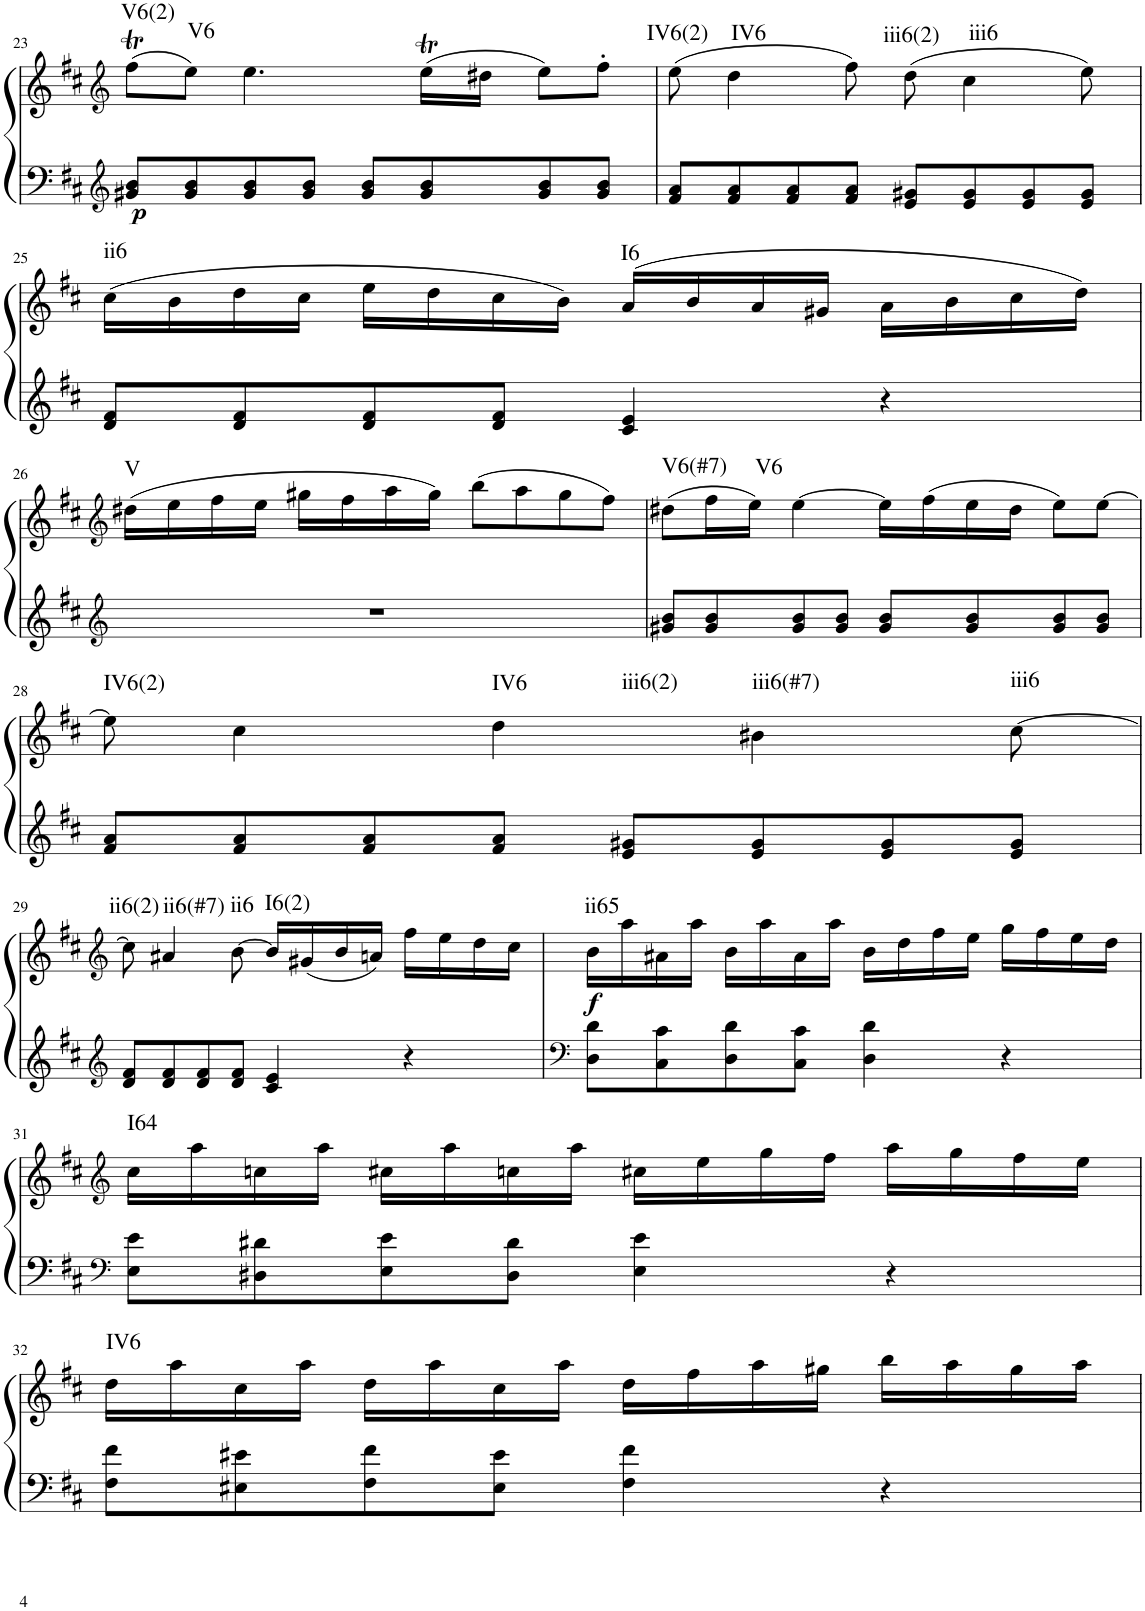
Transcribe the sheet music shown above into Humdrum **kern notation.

**kern	**kern	**dynam	**harte
*part1	*part1	*part1	*part1
*staff2	*staff1	*staff1/2	*
*I"unbenannt2	*	*	*
!!LO:PB:g=z
*clefG2	*clefG2	*	*
*k[f#c#]	*k[f#c#]	*	*
*M4/4	*M4/4	*	*
=23	=23	=23	=23
!	!	!LO:DY:b=2	!LO:H:kt=V6(2)
8g#X/ 8b/L	(8ff#t\L	p	N
!	!	!	!LO:H:kt=V6
8g#/ 8b/	8ee\J)	.	N
8g#/ 8b/	4.ee\	.	.
8g#/ 8b/J	.	.	.
8g#/ 8b/L	.	.	.
8g#/ 8b/	(16eeT\LL	.	.
.	16dd#X\JJ	.	.
8g#/ 8b/	8ee\L)	.	.
8g#/ 8b/J	8ff#'\J	.	.
=24	=24	=24	=24
!	!	!	!LO:H:kt=IV6(2)
8f#/ 8a/L	(8ee\	.	N
!	!	!	!LO:H:kt=IV6
8f#/ 8a/	4dd\	.	N
8f#/ 8a/	.	.	.
8f#/ 8a/J	8ff#\)	.	.
!	!	!	!LO:H:kt=iii6(2)
8e/ 8g#X/L	(8dd\	.	N
!	!	!	!LO:H:kt=iii6
8e/ 8g#/	4cc#\	.	N
8e/ 8g#/	.	.	.
8e/ 8g#/J	8ee\)	.	.
!!LO:LB:g=z
=25	=25	=25	=25
!	!	!	!LO:H:kt=ii6
8d/ 8f#/L	(16cc#\LL	.	N
.	16b\	.	.
8d/ 8f#/	16dd\	.	.
.	16cc#\JJ	.	.
8d/ 8f#/	16ee\LL	.	.
.	16dd\	.	.
8d/ 8f#/J	16cc#\	.	.
.	16b\JJ)	.	.
!	!	!	!LO:H:kt=I6
4c#/ 4e/	(16a/LL	.	N
.	16b/	.	.
.	16a/	.	.
.	16g#X/JJ	.	.
4r	16a\LL	.	.
.	16b\	.	.
.	16cc#\	.	.
.	16dd\JJ)	.	.
!!LO:LB:g=z
=26	=26	=26	=26
*clefG2	*clefG2	*	*
!	!	!	!LO:H:kt=V
1r	(16dd#X\LL	.	N
.	16ee\	.	.
.	16ff#\	.	.
.	16ee\JJ	.	.
.	16gg#X\LL	.	.
.	16ff#\	.	.
.	16aa\	.	.
.	16gg#\JJ)	.	.
.	(8bb\L	.	.
.	8aa\	.	.
.	8gg#\	.	.
.	8ff#\J)	.	.
=27	=27	=27	=27
!	!	!	!LO:H:kt=V6(#7)
8g#X/ 8b/L	(8dd#X\L	.	N
8g#/ 8b/	16ff#\L	.	.
!	!	!	!LO:H:kt=V6
.	16ee\JJ)	.	N
8g#/ 8b/	[4ee\	.	.
8g#/ 8b/J	.	.	.
8g#/ 8b/L	16ee\LL]	.	.
.	(16ff#\	.	.
8g#/ 8b/	16ee\	.	.
.	16dd#\JJ	.	.
8g#/ 8b/	8ee\L)	.	.
8g#/ 8b/J	[8ee\J	.	.
!!LO:LB:g=z
=28	=28	=28	=28
!	!	!	!LO:H:kt=IV6(2)
8f#/ 8a/L	8ee\]	.	N
8f#/ 8a/	4cc#\	.	.
8f#/ 8a/	.	.	.
!	!	!	!LO:H:n=1:kt=IV6
!	!	!	!LO:H:n=2:kt=iii6(2)
8f#/ 8a/J	4dd\	.	N N
8e/ 8g#X/L	.	.	.
!	!	!	!LO:H:kt=iii6(#7)
8e/ 8g#/	4b#X\	.	N
8e/ 8g#/	.	.	.
!	!	!	!LO:H:kt=iii6
8e/ 8g#/J	[8cc#\	.	N
!!LO:LB:g=z
=29	=29	=29	=29
*clefG2	*clefG2	*	*
!	!	!	!LO:H:kt=ii6(2)
8d/ 8f#/L	8cc#\]	.	N
!	!	!	!LO:H:kt=ii6(#7)
8d/ 8f#/	4a#X/	.	N
8d/ 8f#/	.	.	.
!	!	!	!LO:H:kt=ii6
8d/ 8f#/J	[8b\	.	N
!	!	!	!LO:H:kt=I6(2)
4c#/ 4e/	16b/LL]	.	N
.	(16g#X/	.	.
.	16b/	.	.
.	16an/JJ)	.	.
4r	16ff#\LL	.	.
.	16ee\	.	.
.	16dd\	.	.
.	16cc#\JJ	.	.
=30	=30	=30	=30
*clefF4	*	*	*
!	!	!LO:DY:b	!LO:H:kt=ii65
8D\ 8d\L	16b\LL	f	N
.	16aa\	.	.
8C#\ 8c#\	16a#X\	.	.
.	16aa\JJ	.	.
8D\ 8d\	16b\LL	.	.
.	16aa\	.	.
8C#\ 8c#\J	16a#\	.	.
.	16aa\JJ	.	.
4D\ 4d\	16b\LL	.	.
.	16dd\	.	.
.	16ff#\	.	.
.	16ee\JJ	.	.
4r	16gg\LL	.	.
.	16ff#\	.	.
.	16ee\	.	.
.	16dd\JJ	.	.
!!LO:LB:g=z
=31	=31	=31	=31
*clefF4	*clefG2	*	*
!	!	!	!LO:H:kt=I64
8E\ 8e\L	16cc#\LL	.	N
.	16aa\	.	.
8D#X\ 8d#X\	16ccn\	.	.
.	16aa\JJ	.	.
8E\ 8e\	16cc#X\LL	.	.
.	16aa\	.	.
8D#\ 8d#\J	16ccn\	.	.
.	16aa\JJ	.	.
4E\ 4e\	16cc#X\LL	.	.
.	16ee\	.	.
.	16gg\	.	.
.	16ff#\JJ	.	.
4r	16aa\LL	.	.
.	16gg\	.	.
.	16ff#\	.	.
.	16ee\JJ	.	.
!!LO:LB:g=z
=32	=32	=32	=32
!	!	!	!LO:H:kt=IV6
8F#\ 8f#\L	16dd\LL	.	N
.	16aa\	.	.
8E#X\ 8e#X\	16cc#\	.	.
.	16aa\JJ	.	.
8F#\ 8f#\	16dd\LL	.	.
.	16aa\	.	.
8E#\ 8e#\J	16cc#\	.	.
.	16aa\JJ	.	.
4F#\ 4f#\	16dd\LL	.	.
.	16ff#\	.	.
.	16aa\	.	.
.	16gg#X\JJ	.	.
4r	16bb\LL	.	.
.	16aa\	.	.
.	16gg#\	.	.
.	16aa\JJ	.	.
=	=	=	=
*-	*-	*-	*-
